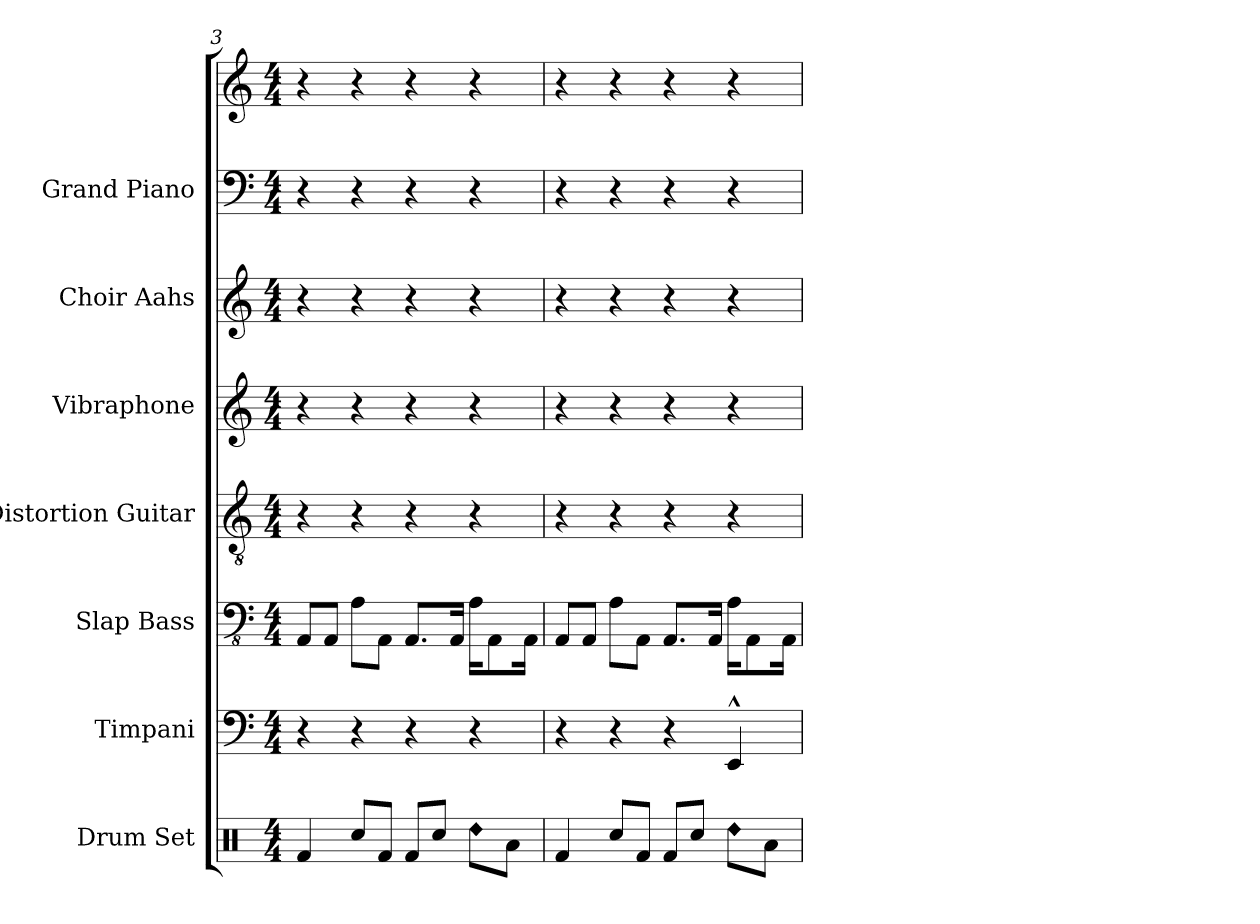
**kern	**kern	**kern	**kern	**kern	**kern	**kern	**kern
*part7	*part6	*part5	*part4	*part3	*part2	*part1	*part1
*staff8	*staff7	*staff6	*staff5	*staff4	*staff3	*staff2	*staff1
*I"Drum Set	*I"Timpani	*I"Slap Bass	*I"Distortion Guitar	*I"Vibraphone	*I"Choir Aahs	*I"Grand Piano	*
*I'Drs.	*I'Timp.	*I'Sl. Bass	*I'Dist. Guit.	*I'Vib.	*I'Ch. Aa.	*I'Pno.	*
*clefX	*clefF4	*clefFv4	*clefGv2	*clefG2	*clefG2	*clefF4	*clefG2
*k[]	*k[]	*k[]	*k[]	*k[]	*k[]	*k[]	*k[]
*M4/4	*M4/4	*M4/4	*M4/4	*M4/4	*M4/4	*M4/4	*M4/4
=3	=3	=3	=3	=3	=3	=3	=3
4Rf	4r	8AAAL	4r	4r	4r	4r	4r
.	.	8AAAJ	.	.	.	.	.
8RccL	4r	8AAL	4r	4r	4r	4r	4r
8RfJ	.	8AAAJ	.	.	.	.	.
8RfL	4r	8.AAAL	4r	4r	4r	4r	4r
8RccJ	.	.	.	.	.	.	.
.	.	16AAAJk	.	.	.	.	.
!LO:N:head=diamond	!	!	!	!	!	!	!
8RddL	4r	16AAKL	4r	4r	4r	4r	4r
.	.	8AAA	.	.	.	.	.
8RaJ	.	.	.	.	.	.	.
.	.	16AAAJk	.	.	.	.	.
=4	=4	=4	=4	=4	=4	=4	=4
4Rf	4r	8AAAL	4r	4r	4r	4r	4r
.	.	8AAAJ	.	.	.	.	.
8RccL	4r	8AAL	4r	4r	4r	4r	4r
8RfJ	.	8AAAJ	.	.	.	.	.
8RfL	4r	8.AAAL	4r	4r	4r	4r	4r
8RccJ	.	.	.	.	.	.	.
.	.	16AAAJk	.	.	.	.	.
!LO:N:head=diamond	!	!	!	!	!	!	!
8RddL	4EE^^	16AAKL	4r	4r	4r	4r	4r
.	.	8AAA	.	.	.	.	.
8RaJ	.	.	.	.	.	.	.
.	.	16AAAJk	.	.	.	.	.
=	=	=	=	=	=	=	=
*-	*-	*-	*-	*-	*-	*-	*-
